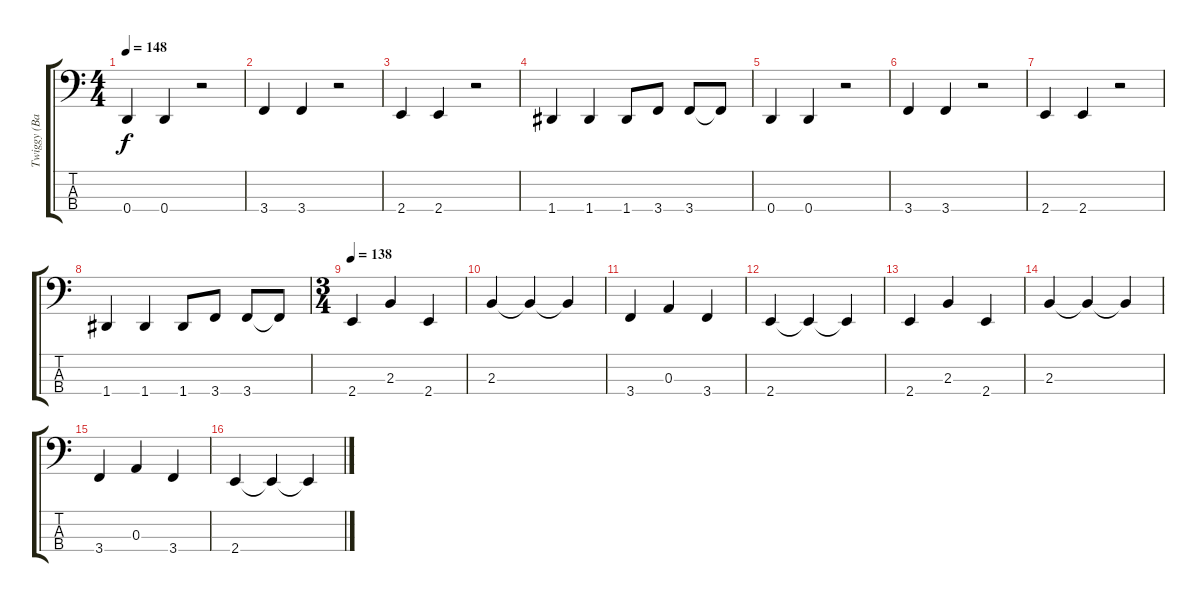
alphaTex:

\track ("Twiggy (Bass)" "Twiggy (Ba") {instrument electricbassfinger}
\staff {score tabs}
\tuning (G2 D2 A1 D1) {hide}
\ts (4 4)
\tempo 148
\clef f4
\ks c
0.4.4{dy f} 0.4.4 r.2 |
3.4.4 3.4.4 r.2 |
2.4.4 2.4.4 r.2 |
1.4.4 1.4.4 1.4.8 3.4.8 3.4.8 3.4{t}.8 |
0.4.4 0.4.4 r.2 |
3.4.4 3.4.4 r.2 |
2.4.4 2.4.4 r.2 |
1.4.4 1.4.4 1.4.8 3.4.8 3.4.8 3.4{t}.8 |
\ts (3 4)
\tempo 138
2.4.4 2.3.4 2.4.4 |
2.3.4 2.3{t}.4 2.3{t}.4 |
3.4.4 0.3.4 3.4.4 |
2.4.4 2.4{t}.4 2.4{t}.4 |
2.4.4 2.3.4 2.4.4 |
2.3.4 2.3{t}.4 2.3{t}.4 |
3.4.4 0.3.4 3.4.4 |
2.4.4 2.4{t}.4 2.4{t}.4
